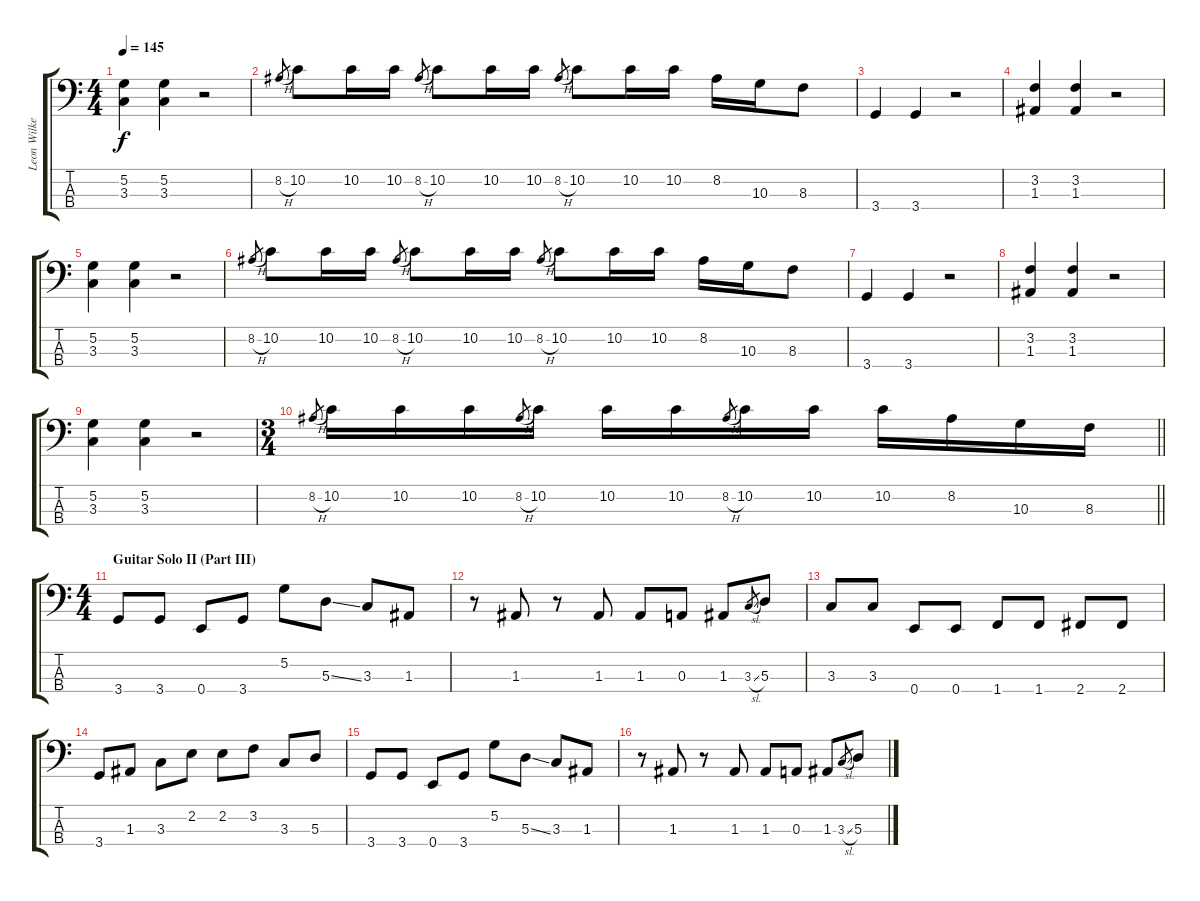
\track ("Leon Wilkeson" "Leon Wilke") {instrument electricbassfinger}
\staff {score tabs}
\tuning (G2 D2 A1 E1) {hide}
\ts (4 4)
\tempo 145
\clef f4
\ks c
(5.2 3.3).4{dy f} (5.2 3.3).4 r.2 |
8.2{h}.8{gr} 10.2.8 10.2.16 10.2.16 8.2{h}.8{gr} 10.2.8 10.2.16 10.2.16 8.2{h}.8{gr} 10.2.8 10.2.16 10.2.16 8.2.16 10.3.16 8.3.8 |
3.4.4 3.4.4 r.2 |
(3.2 1.3).4 (3.2 1.3).4 r.2 |
(5.2 3.3).4 (5.2 3.3).4 r.2 |
8.2{h}.8{gr} 10.2.8 10.2.16 10.2.16 8.2{h}.8{gr} 10.2.8 10.2.16 10.2.16 8.2{h}.8{gr} 10.2.8 10.2.16 10.2.16 8.2.16 10.3.16 8.3.8 |
3.4.4 3.4.4 r.2 |
(3.2 1.3).4 (3.2 1.3).4 r.2 |
(5.2 3.3).4 (5.2 3.3).4 r.2 |
\ts (3 4)
\barLineRight lightlight
8.2{h}.8{gr} 10.2.16 10.2.16 10.2.16 8.2{h}.8{gr} 10.2.16 10.2.16 10.2.16 8.2{h}.8{gr} 10.2.16 10.2.16 10.2.16 8.2.16 10.3.16 8.3.16 |
\ts (4 4)
\section ("" "Guitar Solo II (Part III)")
3.4.8 3.4.8 0.4.8 3.4.8 5.2.8 5.3{ss}.8 3.3.8 1.3.8 |
r.8 1.3.8 r.8 1.3.8 1.3.8 0.3.8 1.3.8 3.3{sl}.8{gr} 5.3.8 |
3.3.8 3.3.8 0.4.8 0.4.8 1.4.8 1.4.8 2.4.8 2.4.8 |
3.4.8 1.3.8 3.3.8 2.2.8 2.2.8 3.2.8 3.3.8 5.3.8 |
3.4.8 3.4.8 0.4.8 3.4.8 5.2.8 5.3{ss}.8 3.3.8 1.3.8 |
r.8 1.3.8 r.8 1.3.8 1.3.8 0.3.8 1.3.8 3.3{sl}.8{gr} 5.3.8
